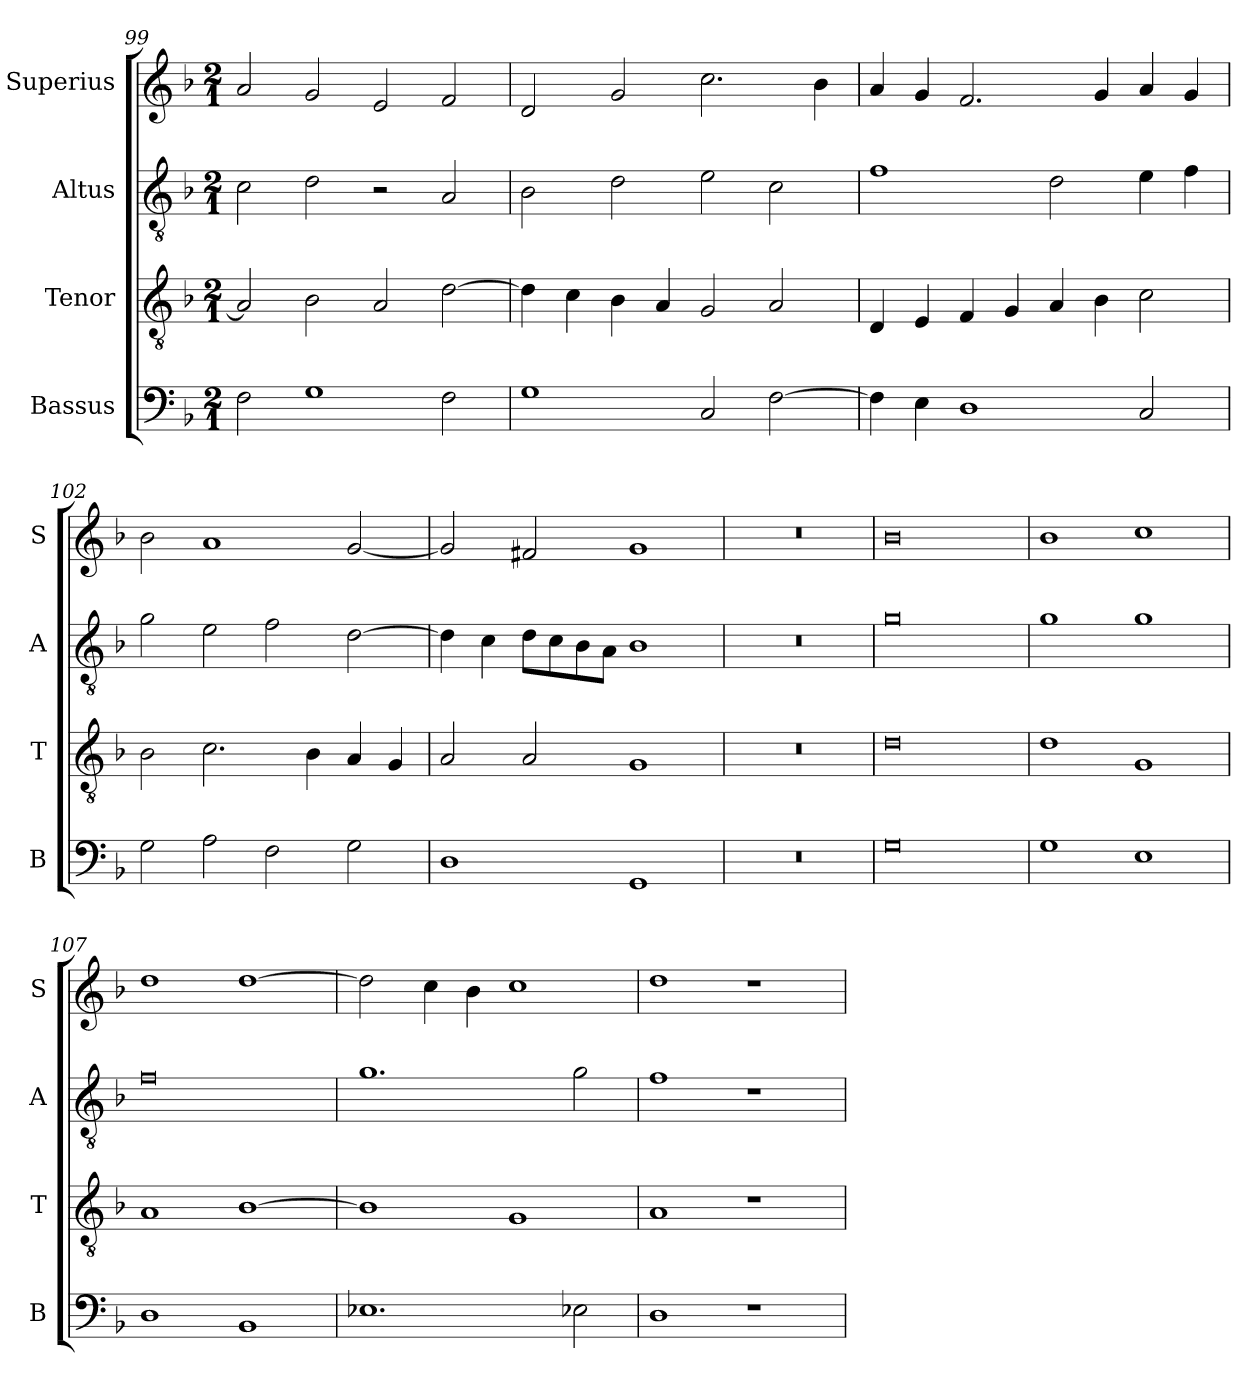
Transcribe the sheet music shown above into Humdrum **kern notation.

**kern	**kern	**kern	**kern
*part4	*part3	*part2	*part1
*staff4	*staff3	*staff2	*staff1
*I"Bassus	*I"Tenor	*I"Altus	*I"Superius
*I'B	*I'T	*I'A	*I'S
*clefF4	*clefGv2	*clefGv2	*clefG2
*k[b-]	*k[b-]	*k[b-]	*k[b-]
*F:	*F:	*F:	*F:
*M2/1	*M2/1	*M2/1	*M2/1
=99	=99	=99	=99
2F	2A]	2c	2a
1G	2B-	2d	2g
.	2A	2r	2e
2F	[2d	2A	2f
=100	=100	=100	=100
1G	4d]	2B-	2d
.	4c	.	.
.	4B-	2d	2g
.	4A	.	.
2C	2G	2e	2.cc
[2F	2A	2c	.
.	.	.	4b-
=101	=101	=101	=101
4F]	4D	1f	4a
4E	4E	.	4g
1D	4F	.	2.f
.	4G	.	.
.	4A	2d	.
.	4B-	.	4g
2C	2c	4e	4a
.	.	4f	4g
=102	=102	=102	=102
2G	2B-	2g	2b-
2A	2.c	2e	1a
2F	.	2f	.
.	4B-	.	.
2G	4A	[2d	[2g
.	4G	.	.
=103	=103	=103	=103
1D	2A	4d]	2g]
.	.	4c	.
.	2A	8dL	2f#X
.	.	8c	.
.	.	8B-	.
.	.	8AJ	.
1GG	1G	1B-	1g
=104	=104	=104	=104
0r	0r	0r	0r
=105	=105	=105	=105
0G	0d	0g	0b-
=106	=106	=106	=106
1G	1d	1g	1b-
1E	1G	1g	1cc
=107	=107	=107	=107
1D	1A	0f	1dd
1BB-	[1B-	.	[1dd
=108	=108	=108	=108
1.E-X	1B-]	1.g	2dd]
.	.	.	4cc
.	.	.	4b-
.	1G	.	1cc
2E-X	.	2g	.
=109	=109	=109	=109
1D	1A	1f	1dd
1r	1r	1r	1r
=	=	=	=
*-	*-	*-	*-
